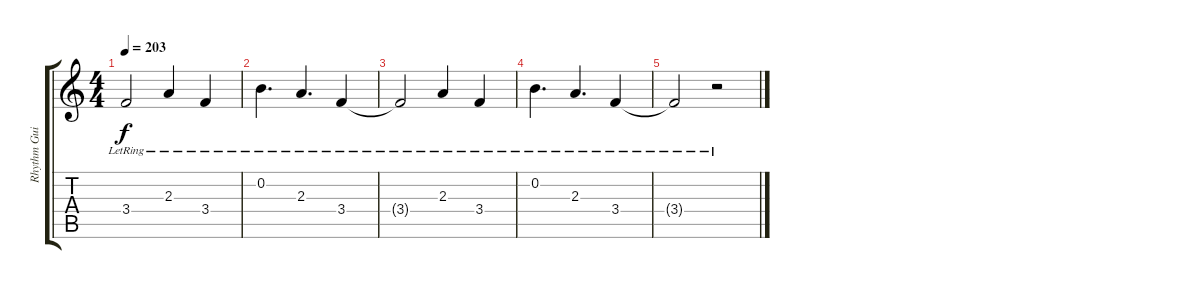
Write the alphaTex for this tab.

\track ("Rhythm Guitar" "Rhythm Gui") {instrument overdrivenguitar}
\staff {score tabs}
\tuning (E4 B3 G3 D3 A2 E2) {hide}
\ts (4 4)
\tempo 203
\clef g2
\ks c
3.4{lr t}.2{dy f} 2.3{lr}.4 3.4{lr}.4 |
0.2{lr}.4{d} 2.3{lr}.4{d} 3.4{lr}.4 |
3.4{lr t}.2 2.3{lr}.4 3.4{lr}.4 |
0.2{lr}.4{d} 2.3{lr}.4{d} 3.4{lr}.4 |
3.4{lr t}.2 r.2
